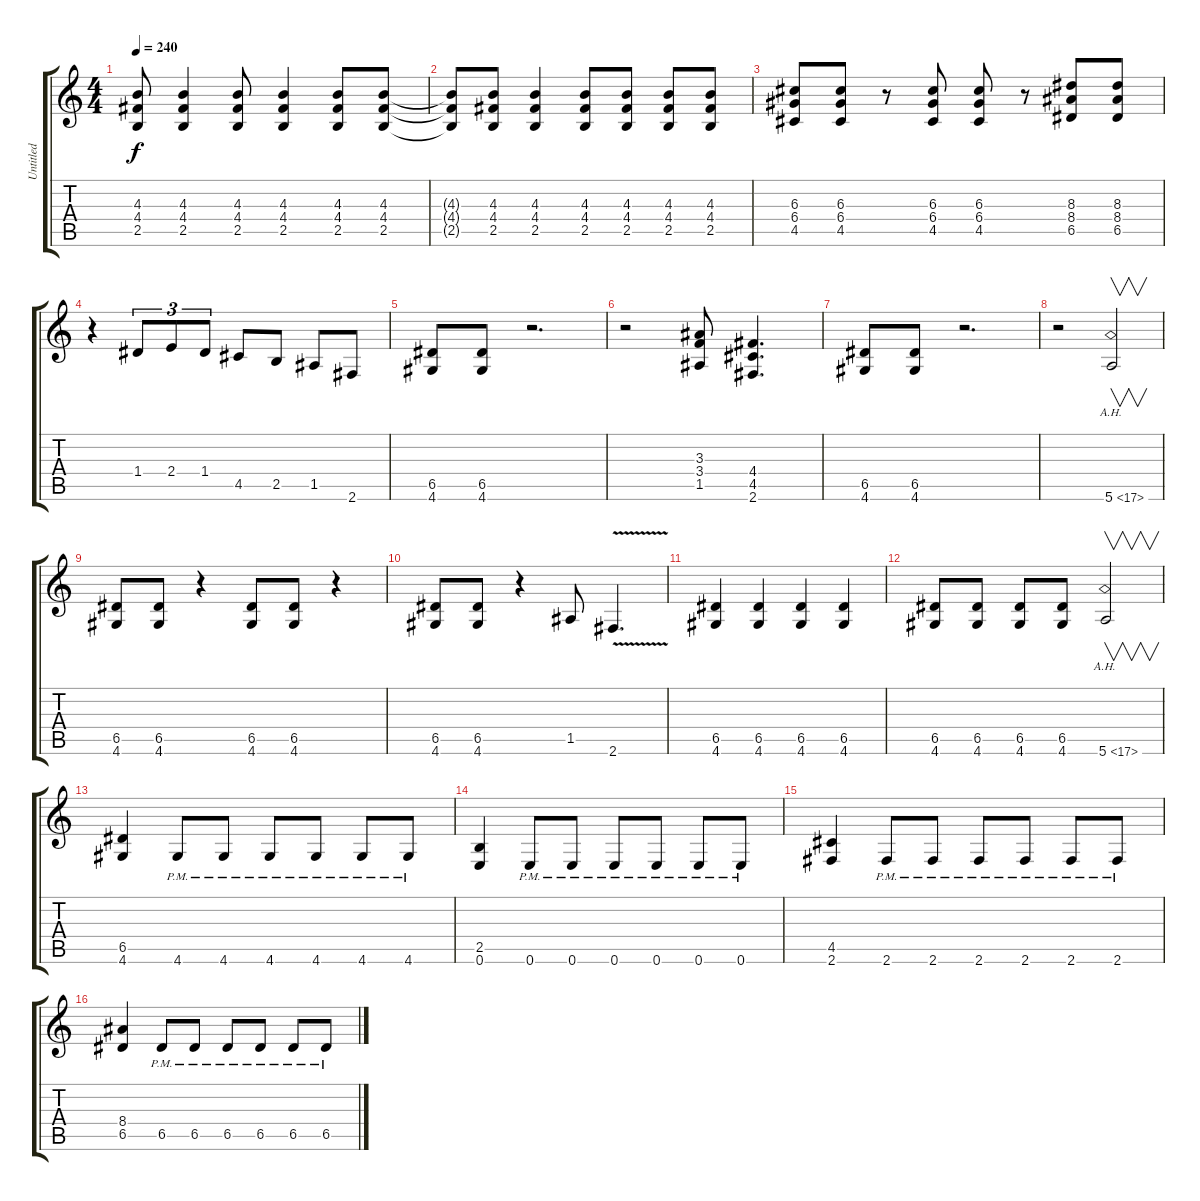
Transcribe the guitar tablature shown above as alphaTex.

\track ("Untitled" "Untitled") {instrument distortionguitar}
\staff {score tabs}
\tuning (E4 B3 G3 D3 A2 E2) {hide}
\ts (4 4)
\tempo 240
\clef g2
\ks c
(4.3 4.4 2.5).8{dy f} (4.3 4.4 2.5).4 (4.3 4.4 2.5).8 (4.3 4.4 2.5).4 (4.3 4.4 2.5).8 (4.3 4.4 2.5).8 |
(4.3{t} 4.4{t} 2.5{t}).8 (4.3 4.4 2.5).8 (4.3 4.4 2.5).4 (4.3 4.4 2.5).8 (4.3 4.4 2.5).8 (4.3 4.4 2.5).8 (4.3 4.4 2.5).8 |
(6.3 6.4 4.5).8 (6.3 6.4 4.5).8 r.8 (6.3 6.4 4.5).8 (6.3 6.4 4.5).8 r.8 (8.3 8.4 6.5).8 (8.3 8.4 6.5).8 |
r.4 1.4.8{tu (3 2)} 2.4.8{tu (3 2)} 1.4.8{tu (3 2)} 4.5.8 2.5.8 1.5.8 2.6.8 |
(6.5 4.6).8 (6.5 4.6).8 r.2{d} |
r.2 (3.3 3.4 1.5).8 (4.4 4.5 2.6).4{d} |
(6.5 4.6).8 (6.5 4.6).8 r.2{d} |
r.2 5.6{ah 12}.2{v} |
(6.5 4.6).8 (6.5 4.6).8 r.4 (6.5 4.6).8 (6.5 4.6).8 r.4 |
(6.5 4.6).8 (6.5 4.6).8 r.4 1.5.8 2.6{v}.4{d} |
(6.5 4.6).4 (6.5 4.6).4 (6.5 4.6).4 (6.5 4.6).4 |
(6.5 4.6).8 (6.5 4.6).8 (6.5 4.6).8 (6.5 4.6).8 5.6{ah 12}.2{v} |
(6.5 4.6).4 4.6{pm}.8 4.6{pm}.8 4.6{pm}.8 4.6{pm}.8 4.6{pm}.8 4.6{pm}.8 |
(2.5 0.6).4 0.6{pm}.8 0.6{pm}.8 0.6{pm}.8 0.6{pm}.8 0.6{pm}.8 0.6{pm}.8 |
(4.5 2.6).4 2.6{pm}.8 2.6{pm}.8 2.6{pm}.8 2.6{pm}.8 2.6{pm}.8 2.6{pm}.8 |
(8.4 6.5).4 6.5{pm}.8 6.5{pm}.8 6.5{pm}.8 6.5{pm}.8 6.5{pm}.8 6.5{pm}.8
